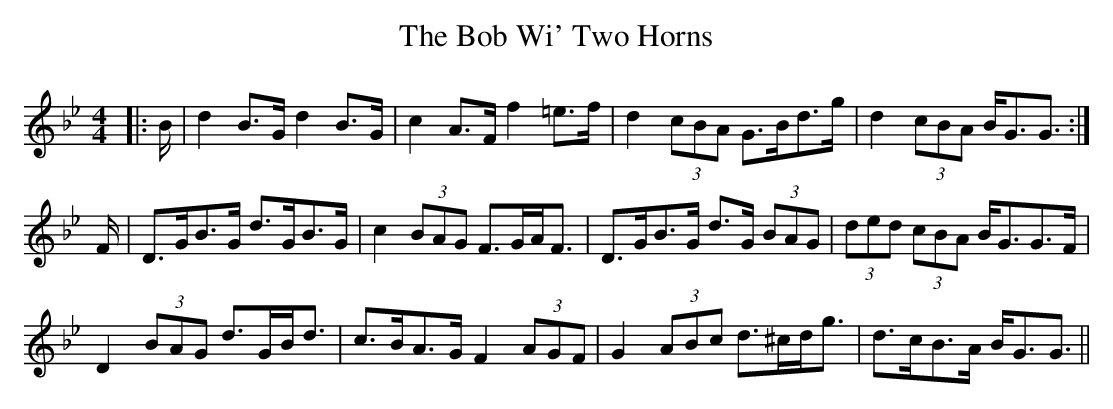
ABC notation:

X:1
T: The Bob Wi' Two Horns
M: 4/4
L: 1/8
K: Gmin
|:B/|d2 B>G d2 B>G|c2 A>F f2 =e>f|d2 (3cBA G>Bd>g|d2 (3cBA B<GG3/2:|
F/|D>GB>G d>GB>G|c2 (3BAG F>GA<F|D>GB>G d>G (3BAG|(3ded (3cBA B<GG>F|
D2 (3BAG d>GB<d|c>BA>G F2 (3AGF|G2 (3ABc d>^cd<g|d>cB>A B<GG3/2||
